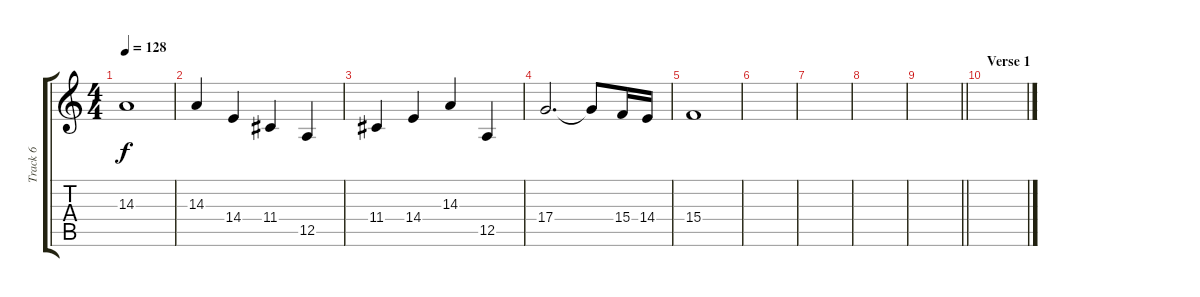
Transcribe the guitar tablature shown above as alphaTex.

\track ("Track 6" "Track 6") {instrument pad8sweep}
\staff {score tabs}
\tuning (E4 B3 G3 D3 A2 D2) {hide}
\ts (4 4)
\tempo 128
\clef g2
\ks c
14.3.1{dy f} |
14.3.4 14.4.4 11.4.4 12.5.4 |
11.4.4 14.4.4 14.3.4 12.5.4 |
17.4.2{d} 17.4{t}.8 15.4.16 14.4.16 |
15.4.1 |
|
|
|
\barLineRight lightlight
|
\section ("" "Verse 1")
